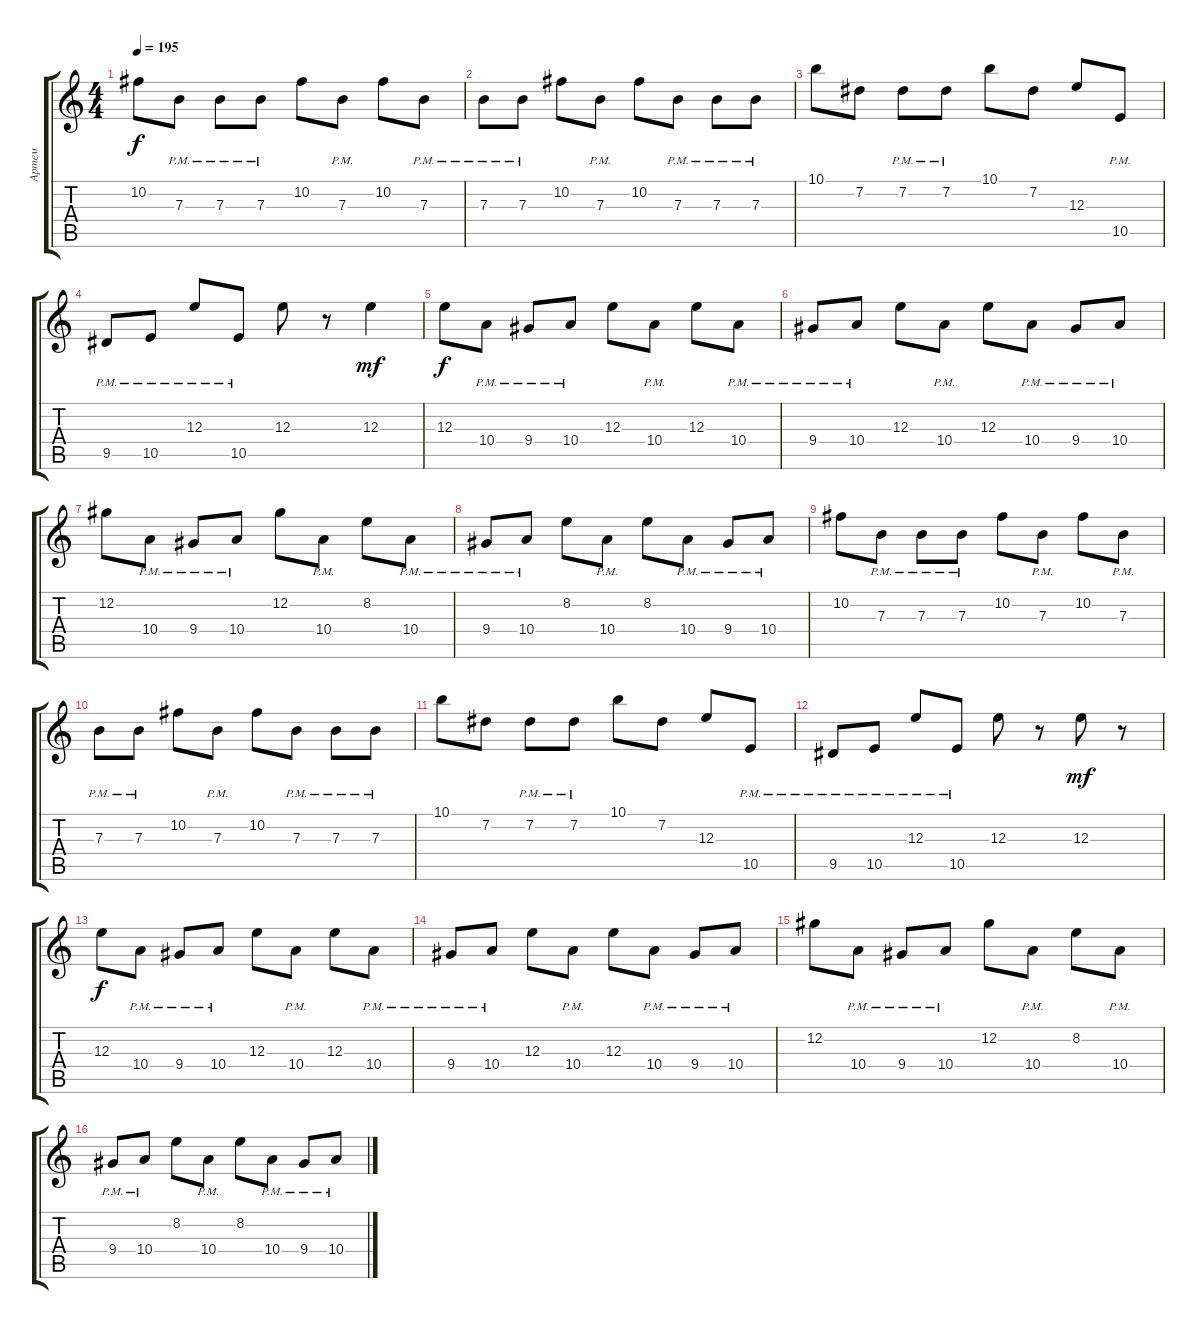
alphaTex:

\track ("Артем " "Артем ") {instrument overdrivenguitar}
\staff {score tabs}
\tuning (Db4 Ab3 E3 B2 Gb2 B1) {hide}
\ts (4 4)
\tempo 195
\clef g2
\ks c
10.2.8{dy f} 7.3{pm}.8 7.3{pm}.8 7.3{pm}.8 10.2.8 7.3{pm}.8 10.2.8 7.3{pm}.8 |
7.3{pm}.8 7.3{pm}.8 10.2.8 7.3{pm}.8 10.2.8 7.3{pm}.8 7.3{pm}.8 7.3{pm}.8 |
10.1.8 7.2.8 7.2{pm}.8 7.2{pm}.8 10.1.8 7.2.8 12.3.8 10.5{pm}.8 |
9.5{pm}.8 10.5{pm}.8 12.3{pm}.8 10.5{pm}.8 12.3.8 r.8 12.3.4{dy mf} |
12.3.8{dy f} 10.4{pm}.8 9.4{pm}.8 10.4{pm}.8 12.3.8 10.4{pm}.8 12.3.8 10.4{pm}.8 |
9.4{pm}.8 10.4{pm}.8 12.3.8 10.4{pm}.8 12.3.8 10.4{pm}.8 9.4{pm}.8 10.4{pm}.8 |
12.2.8 10.4{pm}.8 9.4{pm}.8 10.4{pm}.8 12.2.8 10.4{pm}.8 8.2.8 10.4{pm}.8 |
9.4{pm}.8 10.4{pm}.8 8.2.8 10.4{pm}.8 8.2.8 10.4{pm}.8 9.4{pm}.8 10.4{pm}.8 |
10.2.8 7.3{pm}.8 7.3{pm}.8 7.3{pm}.8 10.2.8 7.3{pm}.8 10.2.8 7.3{pm}.8 |
7.3{pm}.8 7.3{pm}.8 10.2.8 7.3{pm}.8 10.2.8 7.3{pm}.8 7.3{pm}.8 7.3{pm}.8 |
10.1.8 7.2.8 7.2{pm}.8 7.2{pm}.8 10.1.8 7.2.8 12.3.8 10.5{pm}.8 |
9.5{pm}.8 10.5{pm}.8 12.3{pm}.8 10.5{pm}.8 12.3.8 r.8 12.3.8{dy mf} r.8 |
12.3.8{dy f} 10.4{pm}.8 9.4{pm}.8 10.4{pm}.8 12.3.8 10.4{pm}.8 12.3.8 10.4{pm}.8 |
9.4{pm}.8 10.4{pm}.8 12.3.8 10.4{pm}.8 12.3.8 10.4{pm}.8 9.4{pm}.8 10.4{pm}.8 |
12.2.8 10.4{pm}.8 9.4{pm}.8 10.4{pm}.8 12.2.8 10.4{pm}.8 8.2.8 10.4{pm}.8 |
9.4{pm}.8 10.4{pm}.8 8.2.8 10.4{pm}.8 8.2.8 10.4{pm}.8 9.4{pm}.8 10.4{pm}.8
